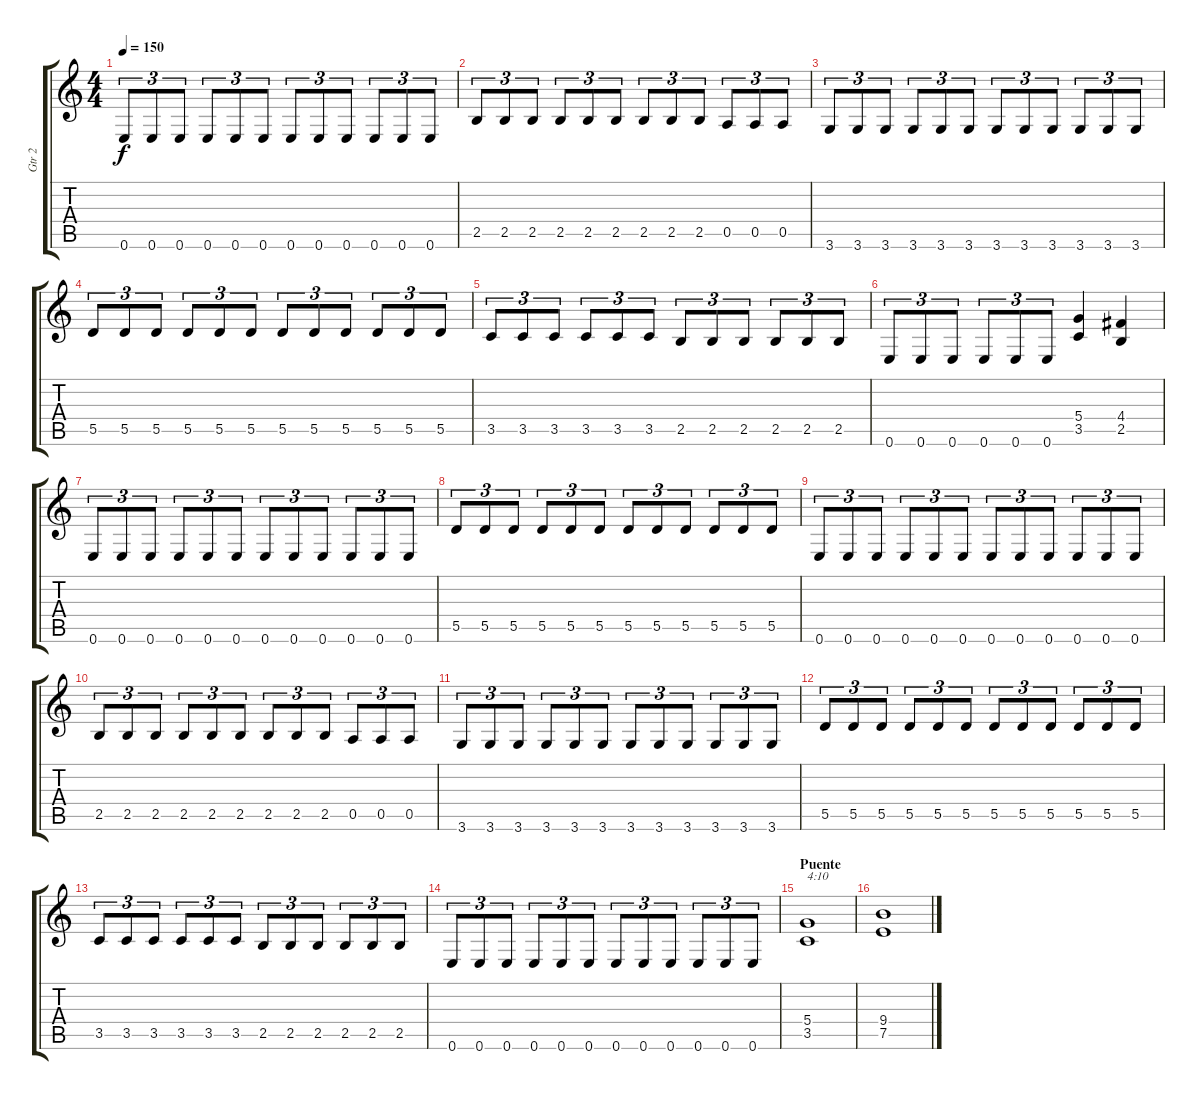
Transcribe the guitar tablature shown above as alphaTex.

\track ("Gtr 2" "Gtr 2") {instrument distortionguitar}
\staff {score tabs}
\tuning (E4 B3 G3 D3 A2 E2) {hide}
\ts (4 4)
\tempo 150
\clef g2
\ks c
0.6.8{tu (3 2) dy f} 0.6.8{tu (3 2)} 0.6.8{tu (3 2)} 0.6.8{tu (3 2)} 0.6.8{tu (3 2)} 0.6.8{tu (3 2)} 0.6.8{tu (3 2)} 0.6.8{tu (3 2)} 0.6.8{tu (3 2)} 0.6.8{tu (3 2)} 0.6.8{tu (3 2)} 0.6.8{tu (3 2)} |
2.5.8{tu (3 2)} 2.5.8{tu (3 2)} 2.5.8{tu (3 2)} 2.5.8{tu (3 2)} 2.5.8{tu (3 2)} 2.5.8{tu (3 2)} 2.5.8{tu (3 2)} 2.5.8{tu (3 2)} 2.5.8{tu (3 2)} 0.5.8{tu (3 2)} 0.5.8{tu (3 2)} 0.5.8{tu (3 2)} |
3.6.8{tu (3 2)} 3.6.8{tu (3 2)} 3.6.8{tu (3 2)} 3.6.8{tu (3 2)} 3.6.8{tu (3 2)} 3.6.8{tu (3 2)} 3.6.8{tu (3 2)} 3.6.8{tu (3 2)} 3.6.8{tu (3 2)} 3.6.8{tu (3 2)} 3.6.8{tu (3 2)} 3.6.8{tu (3 2)} |
5.5.8{tu (3 2)} 5.5.8{tu (3 2)} 5.5.8{tu (3 2)} 5.5.8{tu (3 2)} 5.5.8{tu (3 2)} 5.5.8{tu (3 2)} 5.5.8{tu (3 2)} 5.5.8{tu (3 2)} 5.5.8{tu (3 2)} 5.5.8{tu (3 2)} 5.5.8{tu (3 2)} 5.5.8{tu (3 2)} |
3.5.8{tu (3 2)} 3.5.8{tu (3 2)} 3.5.8{tu (3 2)} 3.5.8{tu (3 2)} 3.5.8{tu (3 2)} 3.5.8{tu (3 2)} 2.5.8{tu (3 2)} 2.5.8{tu (3 2)} 2.5.8{tu (3 2)} 2.5.8{tu (3 2)} 2.5.8{tu (3 2)} 2.5.8{tu (3 2)} |
0.6.8{tu (3 2)} 0.6.8{tu (3 2)} 0.6.8{tu (3 2)} 0.6.8{tu (3 2)} 0.6.8{tu (3 2)} 0.6.8{tu (3 2)} (5.4 3.5).4 (4.4 2.5).4 |
0.6.8{tu (3 2)} 0.6.8{tu (3 2)} 0.6.8{tu (3 2)} 0.6.8{tu (3 2)} 0.6.8{tu (3 2)} 0.6.8{tu (3 2)} 0.6.8{tu (3 2)} 0.6.8{tu (3 2)} 0.6.8{tu (3 2)} 0.6.8{tu (3 2)} 0.6.8{tu (3 2)} 0.6.8{tu (3 2)} |
5.5.8{tu (3 2)} 5.5.8{tu (3 2)} 5.5.8{tu (3 2)} 5.5.8{tu (3 2)} 5.5.8{tu (3 2)} 5.5.8{tu (3 2)} 5.5.8{tu (3 2)} 5.5.8{tu (3 2)} 5.5.8{tu (3 2)} 5.5.8{tu (3 2)} 5.5.8{tu (3 2)} 5.5.8{tu (3 2)} |
0.6.8{tu (3 2)} 0.6.8{tu (3 2)} 0.6.8{tu (3 2)} 0.6.8{tu (3 2)} 0.6.8{tu (3 2)} 0.6.8{tu (3 2)} 0.6.8{tu (3 2)} 0.6.8{tu (3 2)} 0.6.8{tu (3 2)} 0.6.8{tu (3 2)} 0.6.8{tu (3 2)} 0.6.8{tu (3 2)} |
2.5.8{tu (3 2)} 2.5.8{tu (3 2)} 2.5.8{tu (3 2)} 2.5.8{tu (3 2)} 2.5.8{tu (3 2)} 2.5.8{tu (3 2)} 2.5.8{tu (3 2)} 2.5.8{tu (3 2)} 2.5.8{tu (3 2)} 0.5.8{tu (3 2)} 0.5.8{tu (3 2)} 0.5.8{tu (3 2)} |
3.6.8{tu (3 2)} 3.6.8{tu (3 2)} 3.6.8{tu (3 2)} 3.6.8{tu (3 2)} 3.6.8{tu (3 2)} 3.6.8{tu (3 2)} 3.6.8{tu (3 2)} 3.6.8{tu (3 2)} 3.6.8{tu (3 2)} 3.6.8{tu (3 2)} 3.6.8{tu (3 2)} 3.6.8{tu (3 2)} |
5.5.8{tu (3 2)} 5.5.8{tu (3 2)} 5.5.8{tu (3 2)} 5.5.8{tu (3 2)} 5.5.8{tu (3 2)} 5.5.8{tu (3 2)} 5.5.8{tu (3 2)} 5.5.8{tu (3 2)} 5.5.8{tu (3 2)} 5.5.8{tu (3 2)} 5.5.8{tu (3 2)} 5.5.8{tu (3 2)} |
3.5.8{tu (3 2)} 3.5.8{tu (3 2)} 3.5.8{tu (3 2)} 3.5.8{tu (3 2)} 3.5.8{tu (3 2)} 3.5.8{tu (3 2)} 2.5.8{tu (3 2)} 2.5.8{tu (3 2)} 2.5.8{tu (3 2)} 2.5.8{tu (3 2)} 2.5.8{tu (3 2)} 2.5.8{tu (3 2)} |
0.6.8{tu (3 2)} 0.6.8{tu (3 2)} 0.6.8{tu (3 2)} 0.6.8{tu (3 2)} 0.6.8{tu (3 2)} 0.6.8{tu (3 2)} 0.6.8{tu (3 2)} 0.6.8{tu (3 2)} 0.6.8{tu (3 2)} 0.6.8{tu (3 2)} 0.6.8{tu (3 2)} 0.6.8{tu (3 2)} |
\section ("" "Puente")
(5.4 3.5).1{txt "4:10"} |
(9.4 7.5).1
